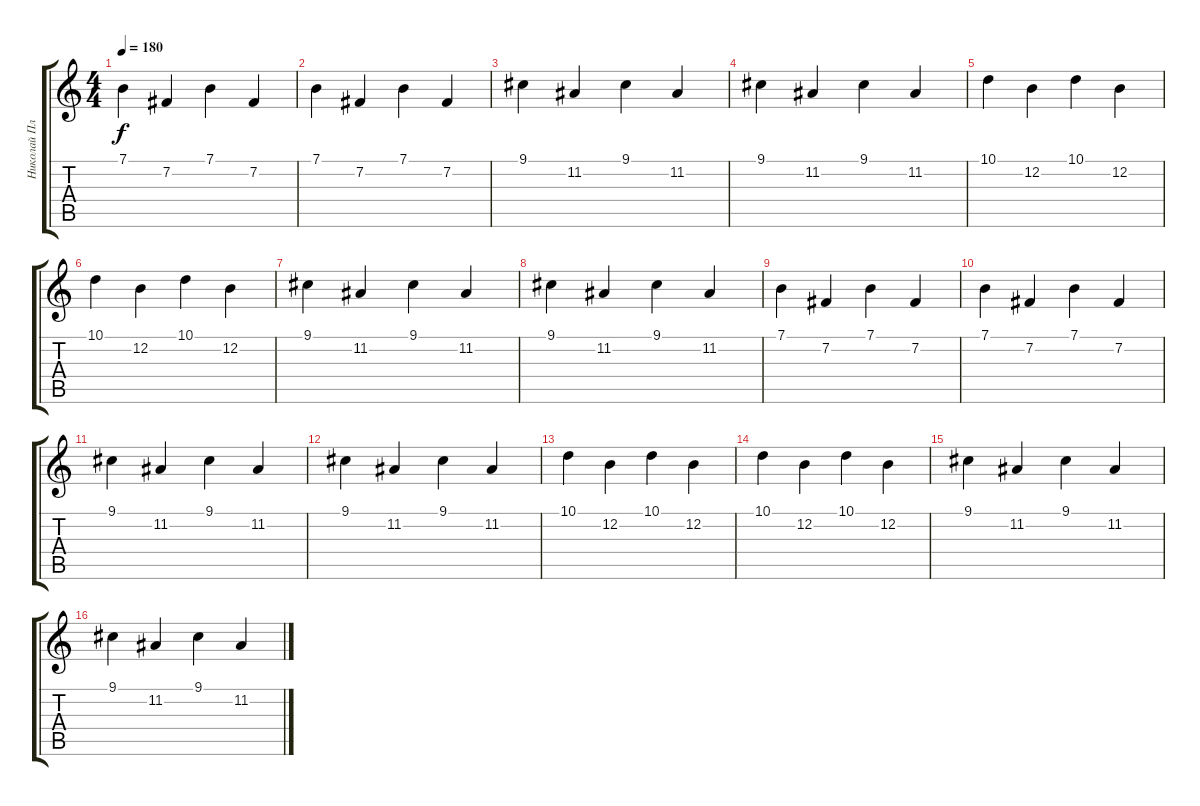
\track ("Николай Плявин" "Николай Пл") {instrument acousticgrandpiano}
\staff {score tabs}
\tuning (E4 B3 G3 D3 A2 E2) {hide}
\ts (4 4)
\tempo 180
\clef g2
\ks c
7.1.4{dy f} 7.2.4 7.1.4 7.2.4 |
7.1.4 7.2.4 7.1.4 7.2.4 |
9.1.4 11.2.4 9.1.4 11.2.4 |
9.1.4 11.2.4 9.1.4 11.2.4 |
10.1.4 12.2.4 10.1.4 12.2.4 |
10.1.4 12.2.4 10.1.4 12.2.4 |
9.1.4 11.2.4 9.1.4 11.2.4 |
9.1.4 11.2.4 9.1.4 11.2.4 |
7.1.4 7.2.4 7.1.4 7.2.4 |
7.1.4 7.2.4 7.1.4 7.2.4 |
9.1.4 11.2.4 9.1.4 11.2.4 |
9.1.4 11.2.4 9.1.4 11.2.4 |
10.1.4 12.2.4 10.1.4 12.2.4 |
10.1.4 12.2.4 10.1.4 12.2.4 |
9.1.4 11.2.4 9.1.4 11.2.4 |
9.1.4 11.2.4 9.1.4 11.2.4
